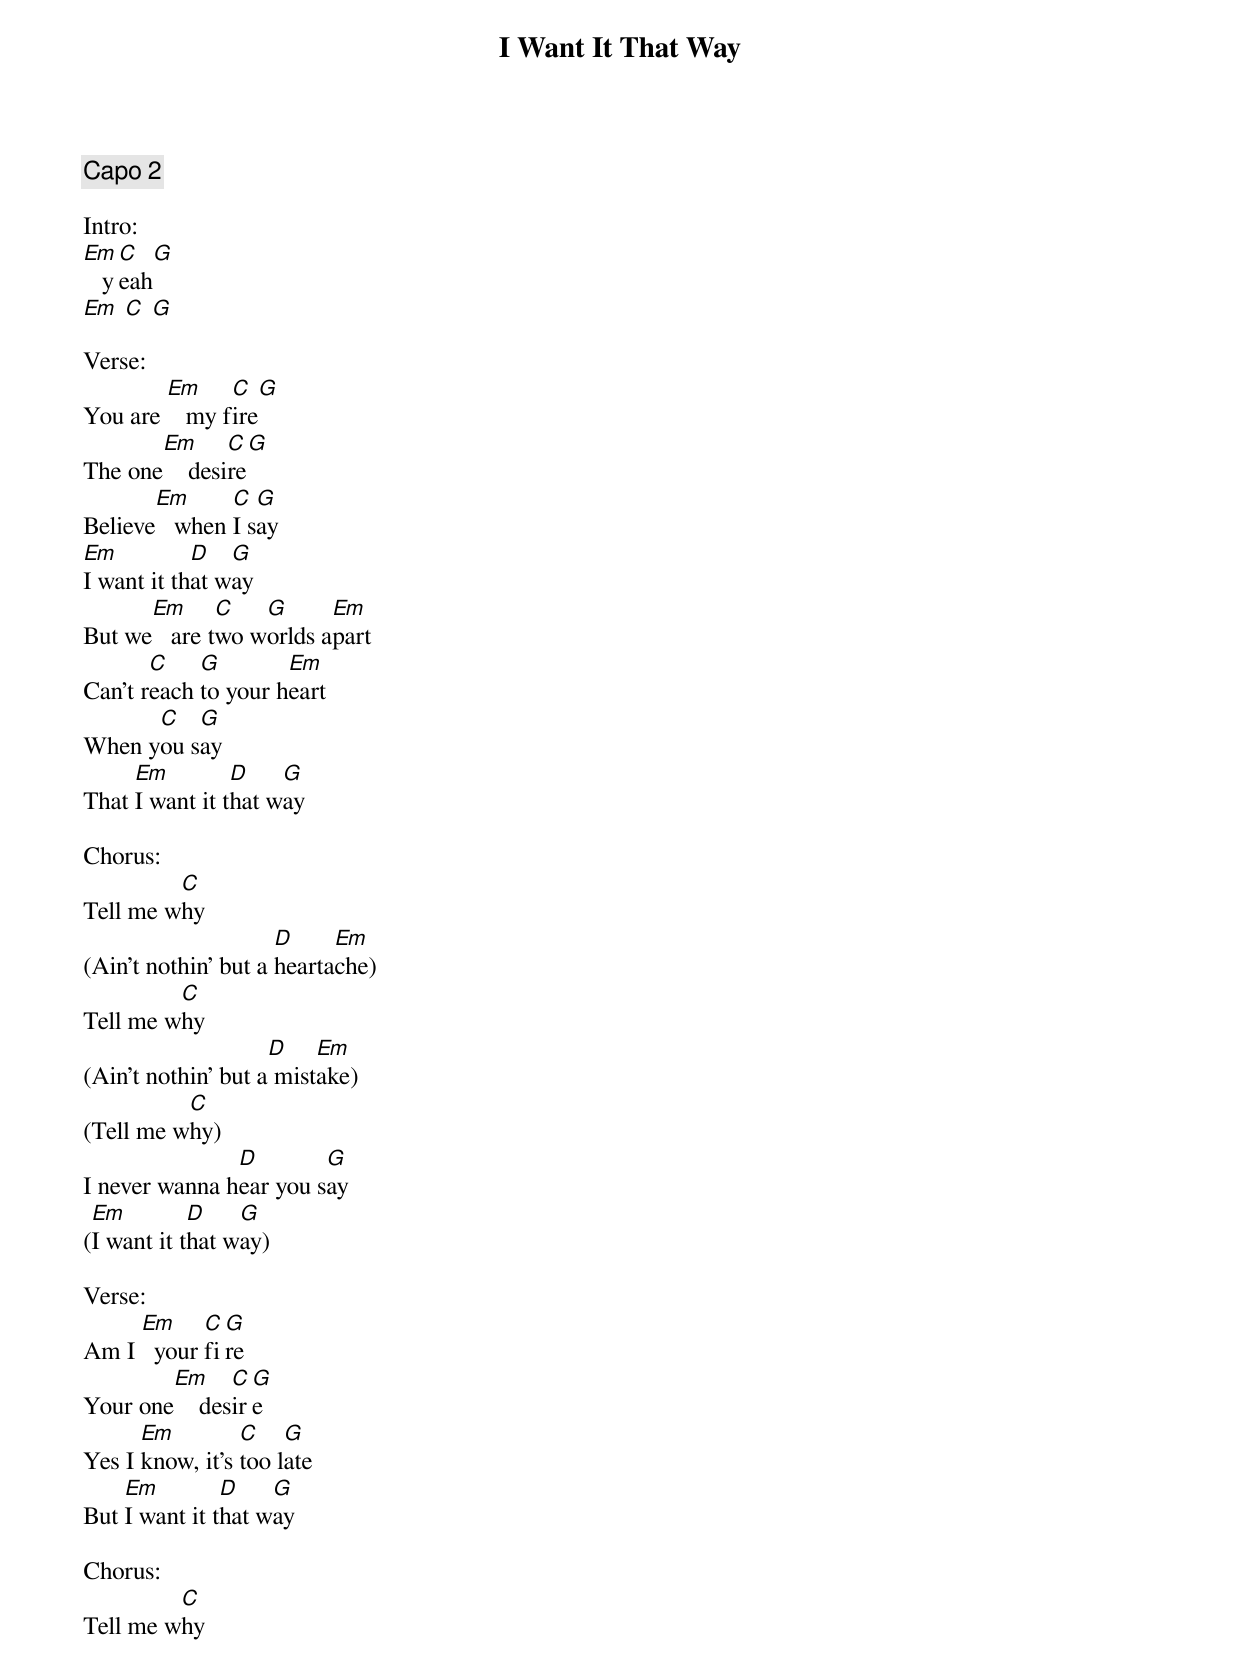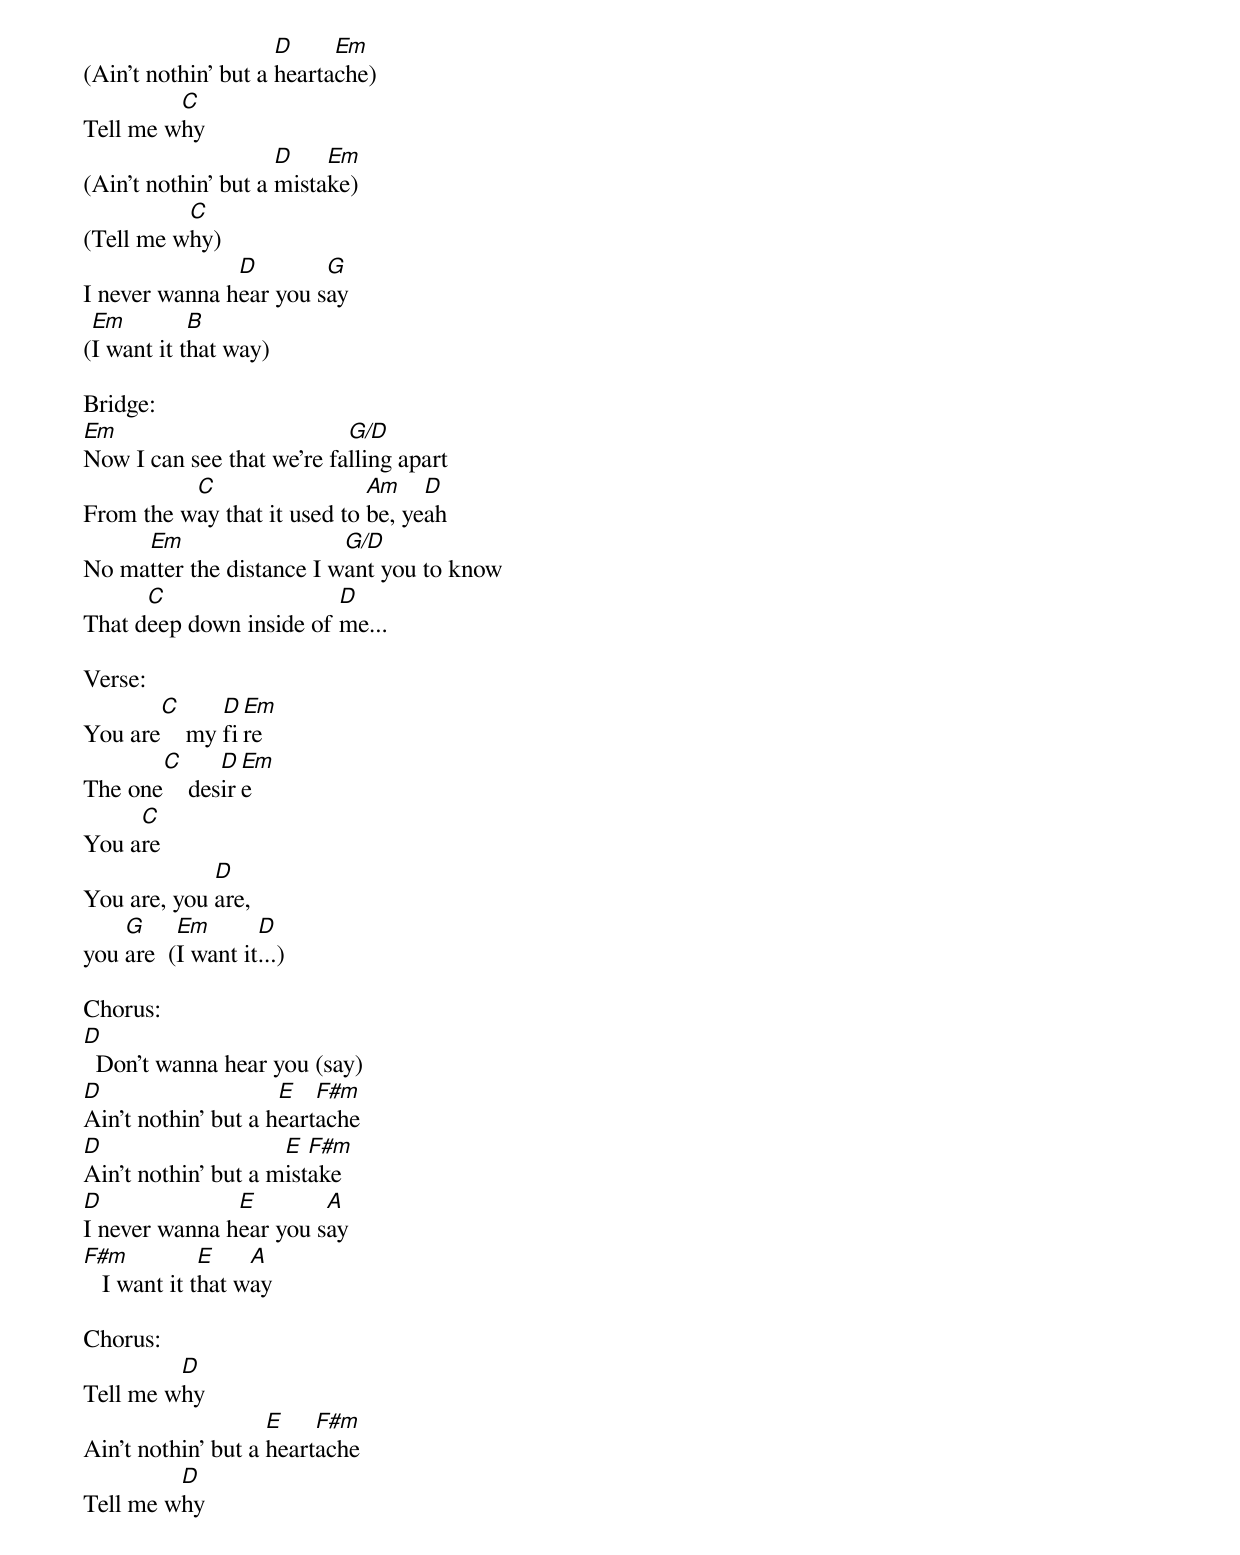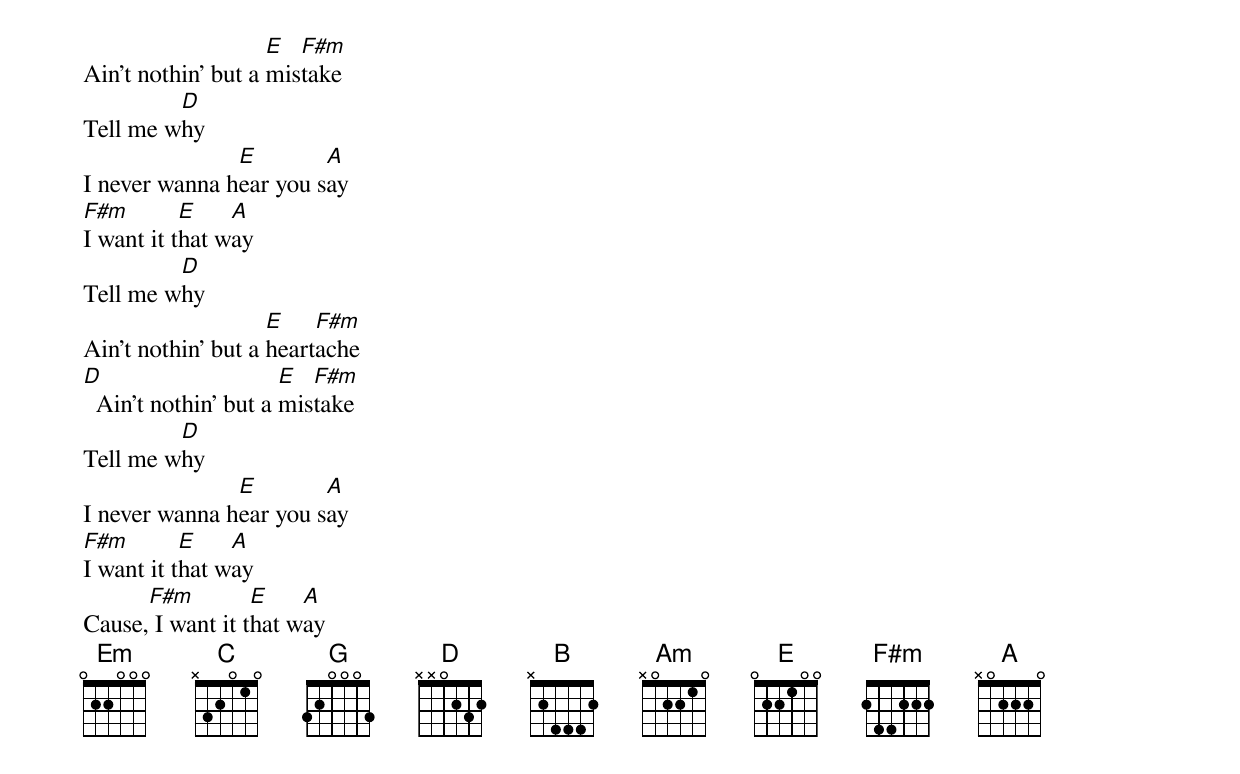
{title:I Want It That Way}
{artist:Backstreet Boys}
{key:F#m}
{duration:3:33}
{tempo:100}

{c: Capo 2}

Intro:
[Em]   y[C]eah[G]
[Em] [C] [G]

Verse:
You are [Em]   my f[C]ire[G]
The one[Em]    desi[C]re[G]
Believe[Em]   when [C]I s[G]ay
[Em]I want it th[D]at w[G]ay
But we[Em]   are t[C]wo w[G]orlds a[Em]part
Can't r[C]each [G]to your h[Em]eart
When y[C]ou s[G]ay
That [Em]I want it t[D]hat w[G]ay

Chorus:
Tell me w[C]hy
(Ain't nothin' but a [D]hearta[Em]che)
Tell me w[C]hy
(Ain't nothin' but a[D] mist[Em]ake)
(Tell me w[C]hy)
I never wanna h[D]ear you s[G]ay
([Em]I want it t[D]hat w[G]ay)

Verse:
Am I [Em]  your [C]fi[G]re
Your one[Em]    des[C]ir[G]e
Yes I [Em]know, it's [C]too l[G]ate
But [Em]I want it t[D]hat w[G]ay

Chorus:
Tell me w[C]hy
(Ain't nothin' but a [D]hearta[Em]che)
Tell me w[C]hy
(Ain't nothin' but a [D]mista[Em]ke)
(Tell me w[C]hy)
I never wanna h[D]ear you s[G]ay
([Em]I want it t[B]hat way)

Bridge:
[Em]Now I can see that we're fa[G/D]lling apart
From the w[C]ay that it used to [Am]be, ye[D]ah
No ma[Em]tter the distance I w[G/D]ant you to know
That d[C]eep down inside of [D]me...

Verse:
You are[C]    my [D]fi[Em]re
The one[C]    des[D]ir[Em]e
You a[C]re
You are, you [D]are,
you [G]are  ([Em]I want it[D]...)

Chorus:
[D]  Don't wanna hear you (say)
[D]Ain't nothin' but a h[E]eart[F#m]ache
[D]Ain't nothin' but a m[E]ist[F#m]ake
[D]I never wanna h[E]ear you s[A]ay
[F#m]   I want it t[E]hat w[A]ay

Chorus:
Tell me w[D]hy
Ain't nothin' but a [E]heart[F#m]ache
Tell me w[D]hy
Ain't nothin' but a [E]mis[F#m]take
Tell me w[D]hy
I never wanna h[E]ear you s[A]ay
[F#m]I want it t[E]hat w[A]ay
Tell me w[D]hy
Ain't nothin' but a [E]heart[F#m]ache
[D]  Ain't nothin' but a [E]mis[F#m]take
Tell me w[D]hy
I never wanna h[E]ear you s[A]ay
[F#m]I want it t[E]hat w[A]ay
Cause,[F#m] I want it t[E]hat w[A]ay
